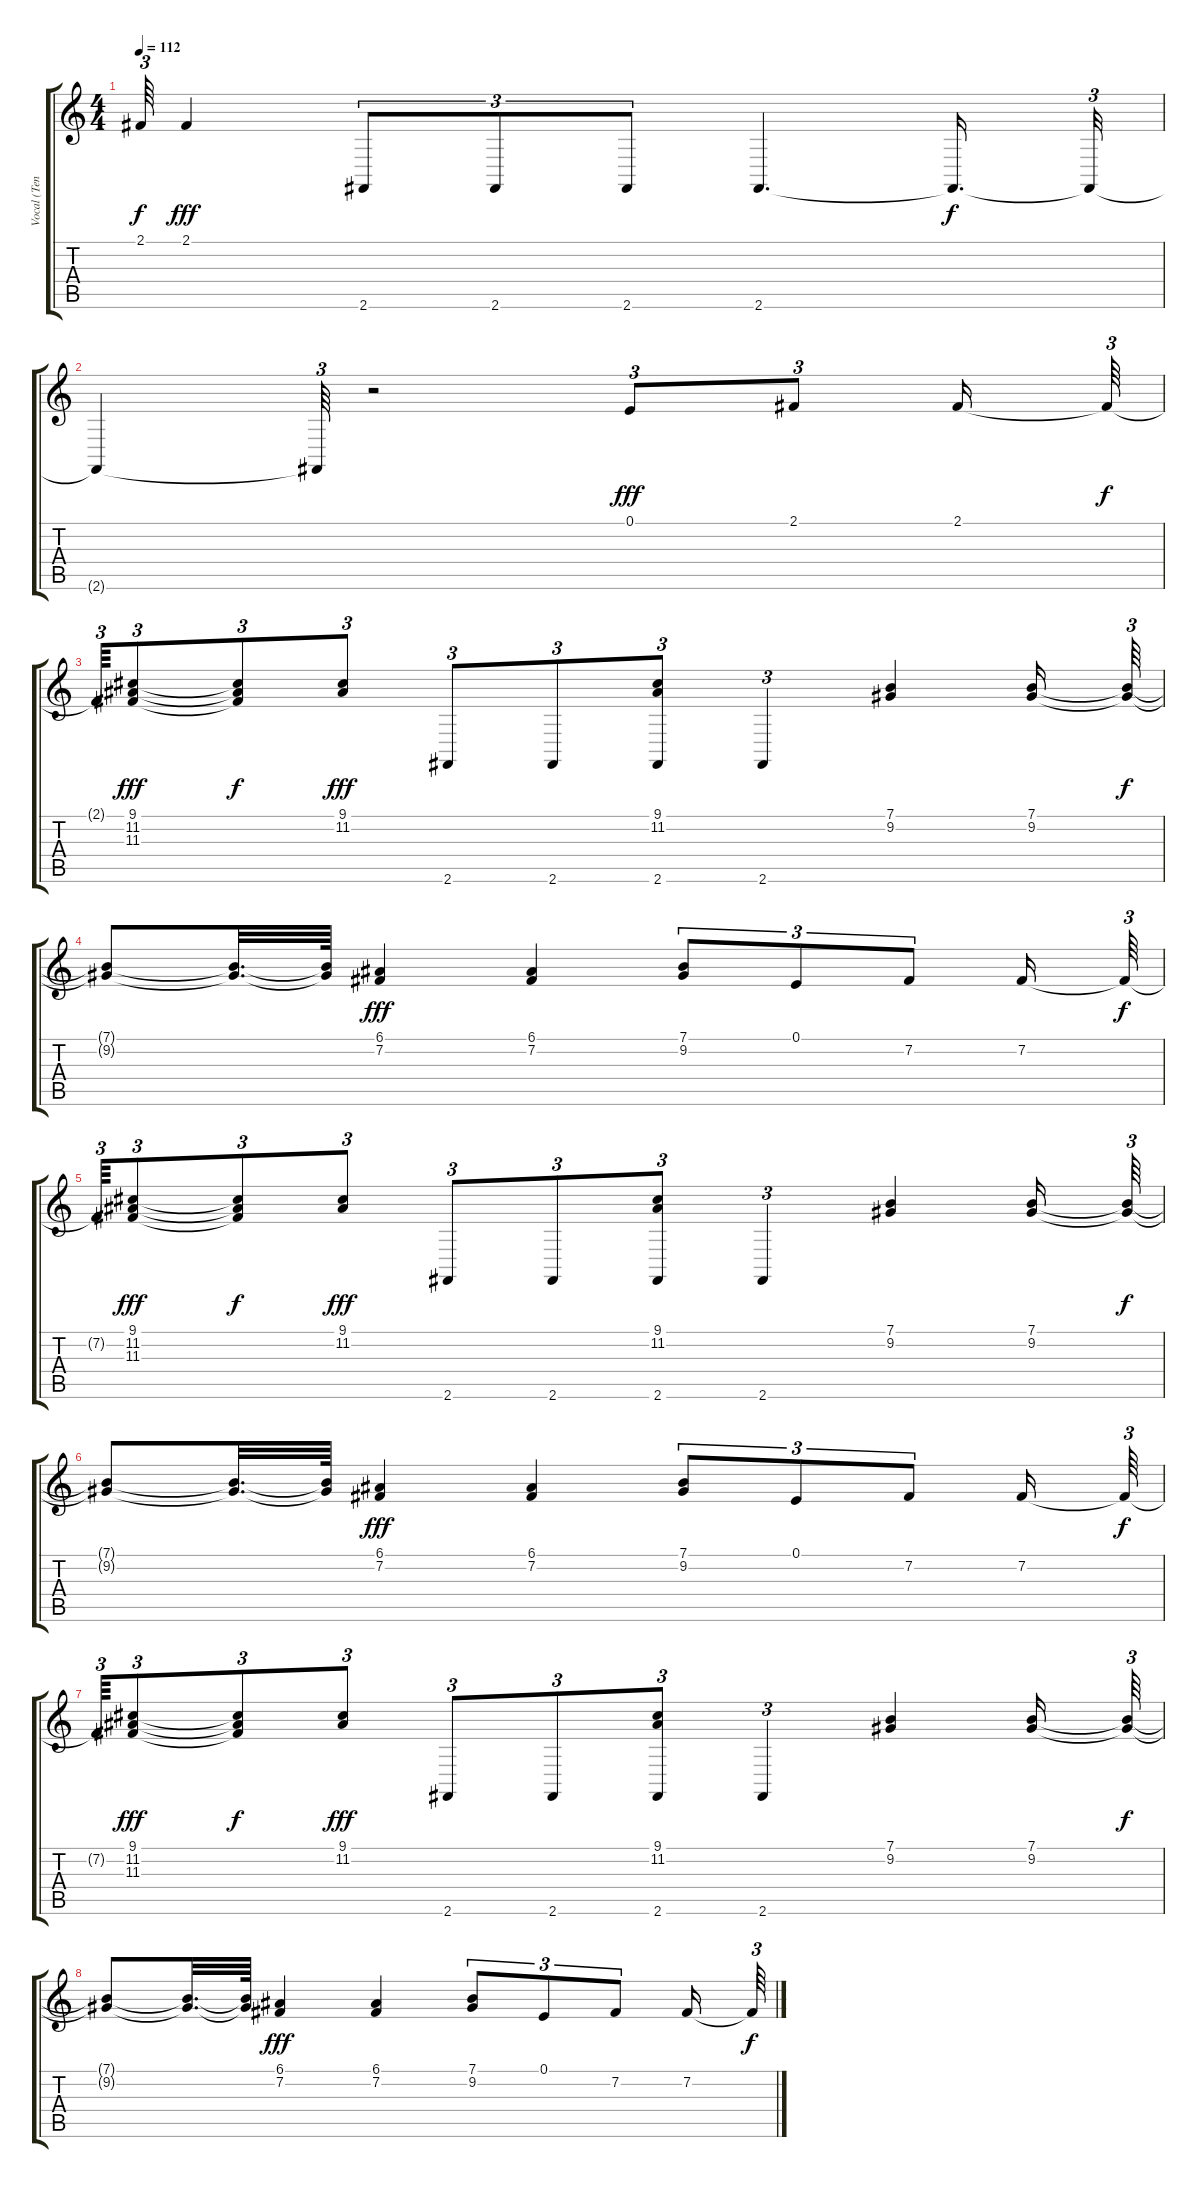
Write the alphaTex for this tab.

\track ("Vocal (Tenor Sax)" "Vocal (Ten") {mute instrument tenorsax}
\staff {score tabs}
\tuning (E4 B3 G3 D3 A2 E2) {hide}
\ts (4 4)
\tempo 112
\clef g2
\ks c
2.1{t}.64{tu (3 2) dy f} 2.1.4{dy fff} 2.6.8{tu (3 2)} 2.6.8{tu (3 2)} 2.6.8{tu (3 2)} 2.6.4{d} 2.6{t}.16{d dy f} 2.6{t}.32{tu (3 2)} |
2.6{t}.4 2.6{t}.64{tu (3 2)} r.2 0.1.8{tu (3 2) dy fff} 2.1.8{tu (3 2)} 2.1.16 2.1{t}.64{tu (3 2) dy f} |
2.1{t}.64{tu (3 2)} (9.1 11.2 11.3).8{tu (3 2) dy fff} (9.1{t} 11.2{t} 11.3{t}).8{tu (3 2) dy f} (9.1 11.2).8{tu (3 2) dy fff} 2.6.8{tu (3 2)} 2.6.8{tu (3 2)} (9.1 11.2 2.6).8{tu (3 2)} 2.6.4{tu (3 2)} (7.1 9.2).4 (7.1 9.2).16 (7.1{t} 9.2{t}).64{tu (3 2) dy f} |
(7.1{t} 9.2{t}).8 (7.1{t} 9.2{t}).32{d} (7.1{t} 9.2{t}).64 (6.1 7.2).4{dy fff} (6.1 7.2).4 (7.1 9.2).8{tu (3 2)} 0.1.8{tu (3 2)} 7.2.8{tu (3 2)} 7.2.16 7.2{t}.64{tu (3 2) dy f} |
7.2{t}.64{tu (3 2)} (9.1 11.2 11.3).8{tu (3 2) dy fff} (9.1{t} 11.2{t} 11.3{t}).8{tu (3 2) dy f} (9.1 11.2).8{tu (3 2) dy fff} 2.6.8{tu (3 2)} 2.6.8{tu (3 2)} (9.1 11.2 2.6).8{tu (3 2)} 2.6.4{tu (3 2)} (7.1 9.2).4 (7.1 9.2).16 (7.1{t} 9.2{t}).64{tu (3 2) dy f} |
(7.1{t} 9.2{t}).8 (7.1{t} 9.2{t}).32{d} (7.1{t} 9.2{t}).64 (6.1 7.2).4{dy fff} (6.1 7.2).4 (7.1 9.2).8{tu (3 2)} 0.1.8{tu (3 2)} 7.2.8{tu (3 2)} 7.2.16 7.2{t}.64{tu (3 2) dy f} |
7.2{t}.64{tu (3 2)} (9.1 11.2 11.3).8{tu (3 2) dy fff} (9.1{t} 11.2{t} 11.3{t}).8{tu (3 2) dy f} (9.1 11.2).8{tu (3 2) dy fff} 2.6.8{tu (3 2)} 2.6.8{tu (3 2)} (9.1 11.2 2.6).8{tu (3 2)} 2.6.4{tu (3 2)} (7.1 9.2).4 (7.1 9.2).16 (7.1{t} 9.2{t}).64{tu (3 2) dy f} |
(7.1{t} 9.2{t}).8 (7.1{t} 9.2{t}).32{d} (7.1{t} 9.2{t}).64 (6.1 7.2).4{dy fff} (6.1 7.2).4 (7.1 9.2).8{tu (3 2)} 0.1.8{tu (3 2)} 7.2.8{tu (3 2)} 7.2.16 7.2{t}.64{tu (3 2) dy f}
